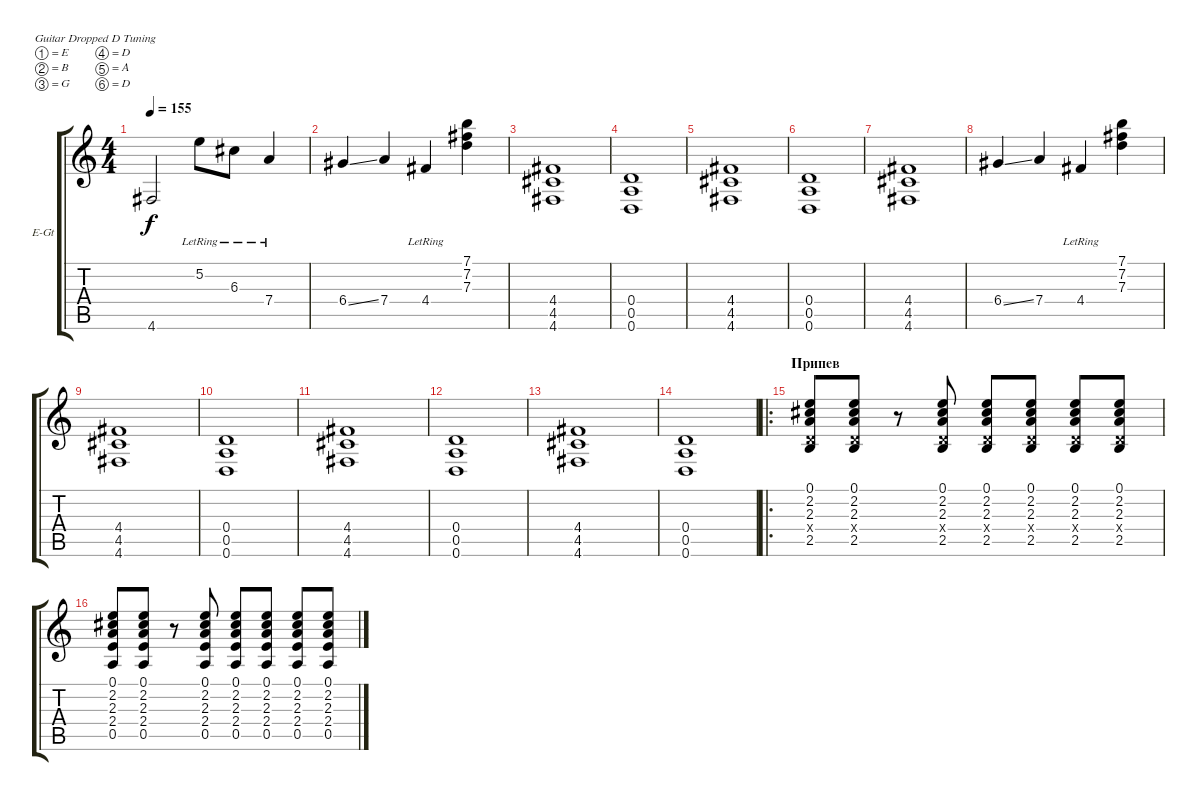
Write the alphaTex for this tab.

\bracketExtendMode groupsimilarinstruments
\firstSystemTrackNameOrientation horizontal
\otherSystemsTrackNameOrientation horizontal
\track ("Guitar 1" "E-Gt") {instrument electricguitarclean}
\staff {score tabs}
\tuning (E4 B3 G3 D3 A2 D2)
\ts (4 4)
\tempo 155
\clef g2
\ks c
4.6.2{dy f} 5.2{lr}.8 6.3{lr}.8 7.4{lr}.4 |
6.4{ss}.4 7.4.4 4.4{lr}.4 (7.1 7.2 7.3).4 |
(4.4 4.5 4.6).1 |
(0.4 0.5 0.6).1 |
(4.4 4.5 4.6).1 |
(0.4 0.5 0.6).1 |
(4.4 4.5 4.6).1 |
6.4{ss}.4 7.4.4 4.4{lr}.4 (7.1 7.2 7.3).4 |
(4.4 4.5 4.6).1 |
(0.4 0.5 0.6).1 |
(4.4 4.5 4.6).1 |
(0.4 0.5 0.6).1 |
(4.4 4.5 4.6).1 |
(0.4 0.5 0.6).1 |
\ro
\section ("" "Припев")
(0.1 2.2 2.3 0.4{x} 2.5).8 (0.1 2.2 2.3 0.4{x} 2.5).8 r.8 (0.1 2.2 2.3 0.4{x} 2.5).8 (0.1 2.2 2.3 0.4{x} 2.5).8 (0.1 2.2 2.3 0.4{x} 2.5).8 (0.1 2.2 2.3 0.4{x} 2.5).8 (0.1 2.2 2.3 0.4{x} 2.5).8 |
(0.1 2.2 2.3 2.4 0.5).8 (0.1 2.2 2.3 2.4 0.5).8 r.8 (0.1 2.2 2.3 2.4 0.5).8 (0.1 2.2 2.3 2.4 0.5).8 (0.1 2.2 2.3 2.4 0.5).8 (0.1 2.2 2.3 2.4 0.5).8 (0.1 2.2 2.3 2.4 0.5).8
